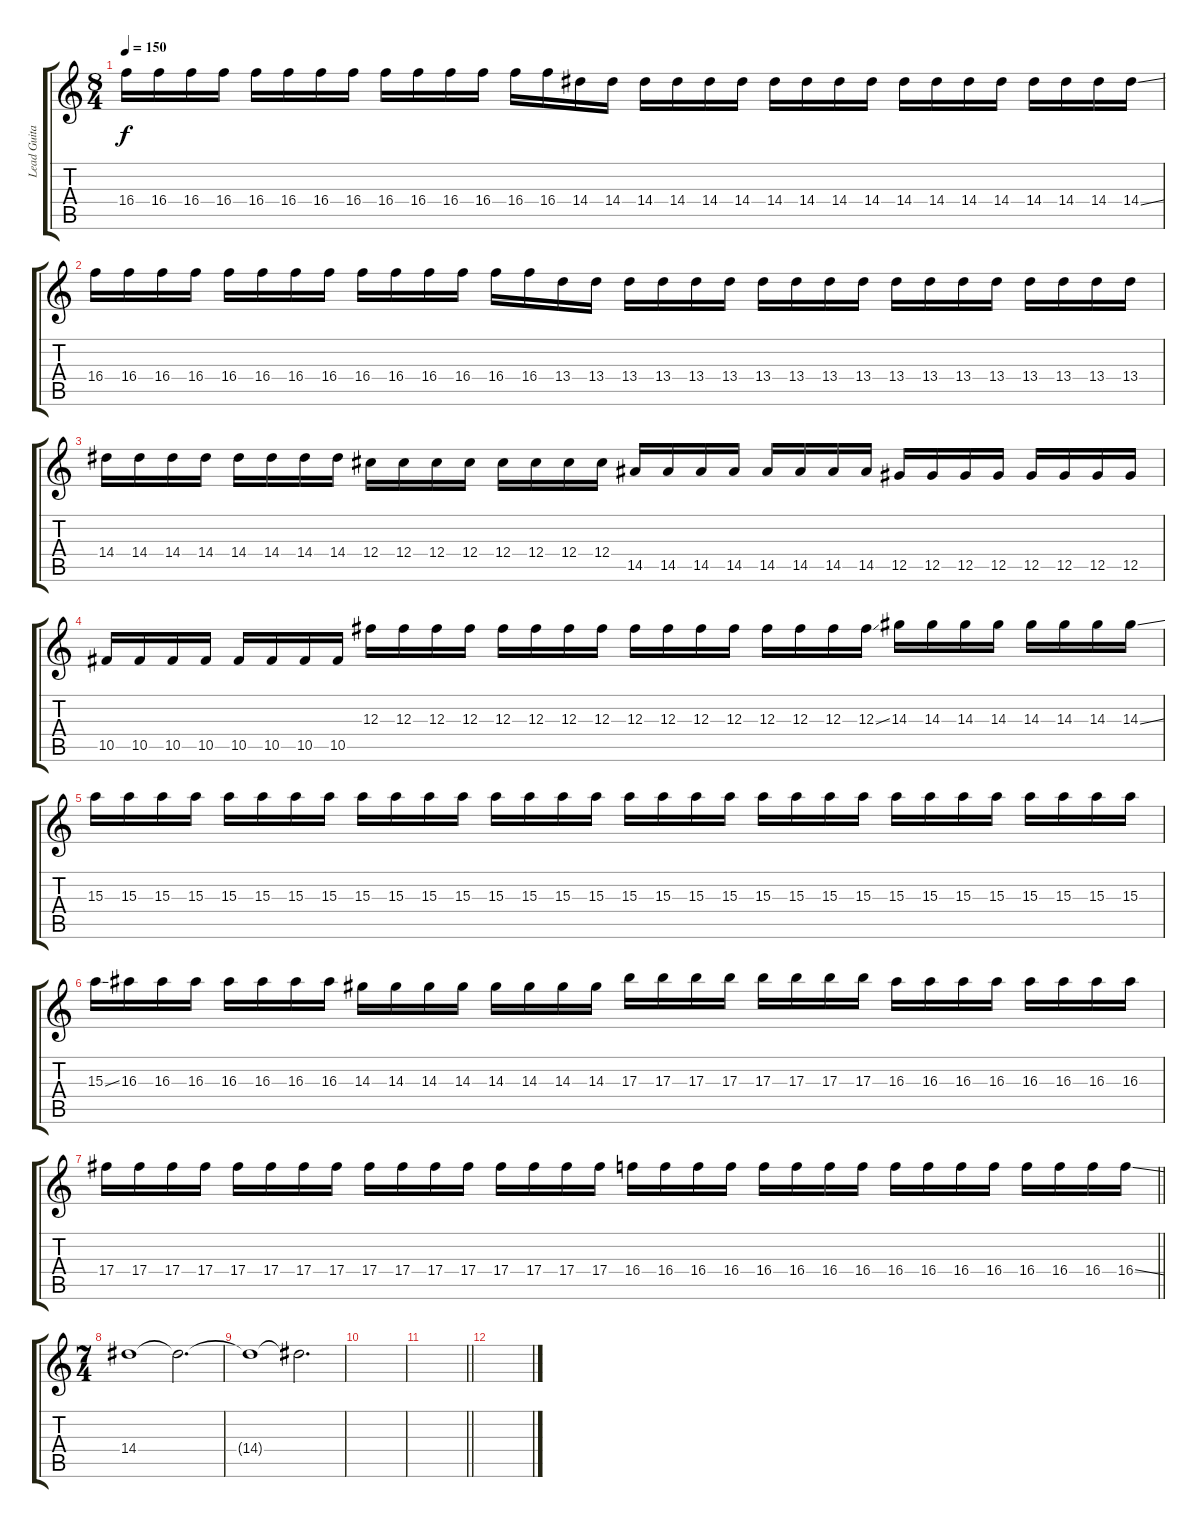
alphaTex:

\track ("Lead Guitar #2" "Lead Guita") {instrument electricguitarjazz}
\staff {score tabs}
\tuning (Eb4 Bb3 Gb3 Db3 Ab2 Eb2) {hide}
\ts (8 4)
\section ("" "")
\tempo 150
\clef g2
\ks c
16.4.16{dy f} 16.4.16 16.4.16 16.4.16 16.4.16 16.4.16 16.4.16 16.4.16 16.4.16 16.4.16 16.4.16 16.4.16 16.4.16 16.4.16 14.4.16 14.4.16 14.4.16 14.4.16 14.4.16 14.4.16 14.4.16 14.4.16 14.4.16 14.4.16 14.4.16 14.4.16 14.4.16 14.4.16 14.4.16 14.4.16 14.4.16 14.4{ss}.16 |
16.4.16 16.4.16 16.4.16 16.4.16 16.4.16 16.4.16 16.4.16 16.4.16 16.4.16 16.4.16 16.4.16 16.4.16 16.4.16 16.4.16 13.4.16 13.4.16 13.4.16 13.4.16 13.4.16 13.4.16 13.4.16 13.4.16 13.4.16 13.4.16 13.4.16 13.4.16 13.4.16 13.4.16 13.4.16 13.4.16 13.4.16 13.4.16 |
14.4.16 14.4.16 14.4.16 14.4.16 14.4.16 14.4.16 14.4.16 14.4.16 12.4.16 12.4.16 12.4.16 12.4.16 12.4.16 12.4.16 12.4.16 12.4.16 14.5.16 14.5.16 14.5.16 14.5.16 14.5.16 14.5.16 14.5.16 14.5.16 12.5.16 12.5.16 12.5.16 12.5.16 12.5.16 12.5.16 12.5.16 12.5.16 |
10.5.16 10.5.16 10.5.16 10.5.16 10.5.16 10.5.16 10.5.16 10.5.16 12.3.16 12.3.16 12.3.16 12.3.16 12.3.16 12.3.16 12.3.16 12.3.16 12.3.16 12.3.16 12.3.16 12.3.16 12.3.16 12.3.16 12.3.16 12.3{ss}.16 14.3.16 14.3.16 14.3.16 14.3.16 14.3.16 14.3.16 14.3.16 14.3{ss}.16 |
15.3.16 15.3.16 15.3.16 15.3.16 15.3.16 15.3.16 15.3.16 15.3.16 15.3.16 15.3.16 15.3.16 15.3.16 15.3.16 15.3.16 15.3.16 15.3.16 15.3.16 15.3.16 15.3.16 15.3.16 15.3.16 15.3.16 15.3.16 15.3.16 15.3.16 15.3.16 15.3.16 15.3.16 15.3.16 15.3.16 15.3.16 15.3.16 |
15.3{ss}.16 16.3.16 16.3.16 16.3.16 16.3.16 16.3.16 16.3.16 16.3.16 14.3.16 14.3.16 14.3.16 14.3.16 14.3.16 14.3.16 14.3.16 14.3.16 17.3.16 17.3.16 17.3.16 17.3.16 17.3.16 17.3.16 17.3.16 17.3.16 16.3.16 16.3.16 16.3.16 16.3.16 16.3.16 16.3.16 16.3.16 16.3.16 |
\barLineRight lightlight
17.4.16 17.4.16 17.4.16 17.4.16 17.4.16 17.4.16 17.4.16 17.4.16 17.4.16 17.4.16 17.4.16 17.4.16 17.4.16 17.4.16 17.4.16 17.4.16 16.4.16 16.4.16 16.4.16 16.4.16 16.4.16 16.4.16 16.4.16 16.4.16 16.4.16 16.4.16 16.4.16 16.4.16 16.4.16 16.4.16 16.4.16 16.4{ss}.16 |
\ts (7 4)
\section ("" "")
14.4.1{volume 0} 14.4{t}.2{d} |
14.4{t}.1 14.4{t}.2{d} |
|
\barLineRight lightlight
|
\section ("" "")
